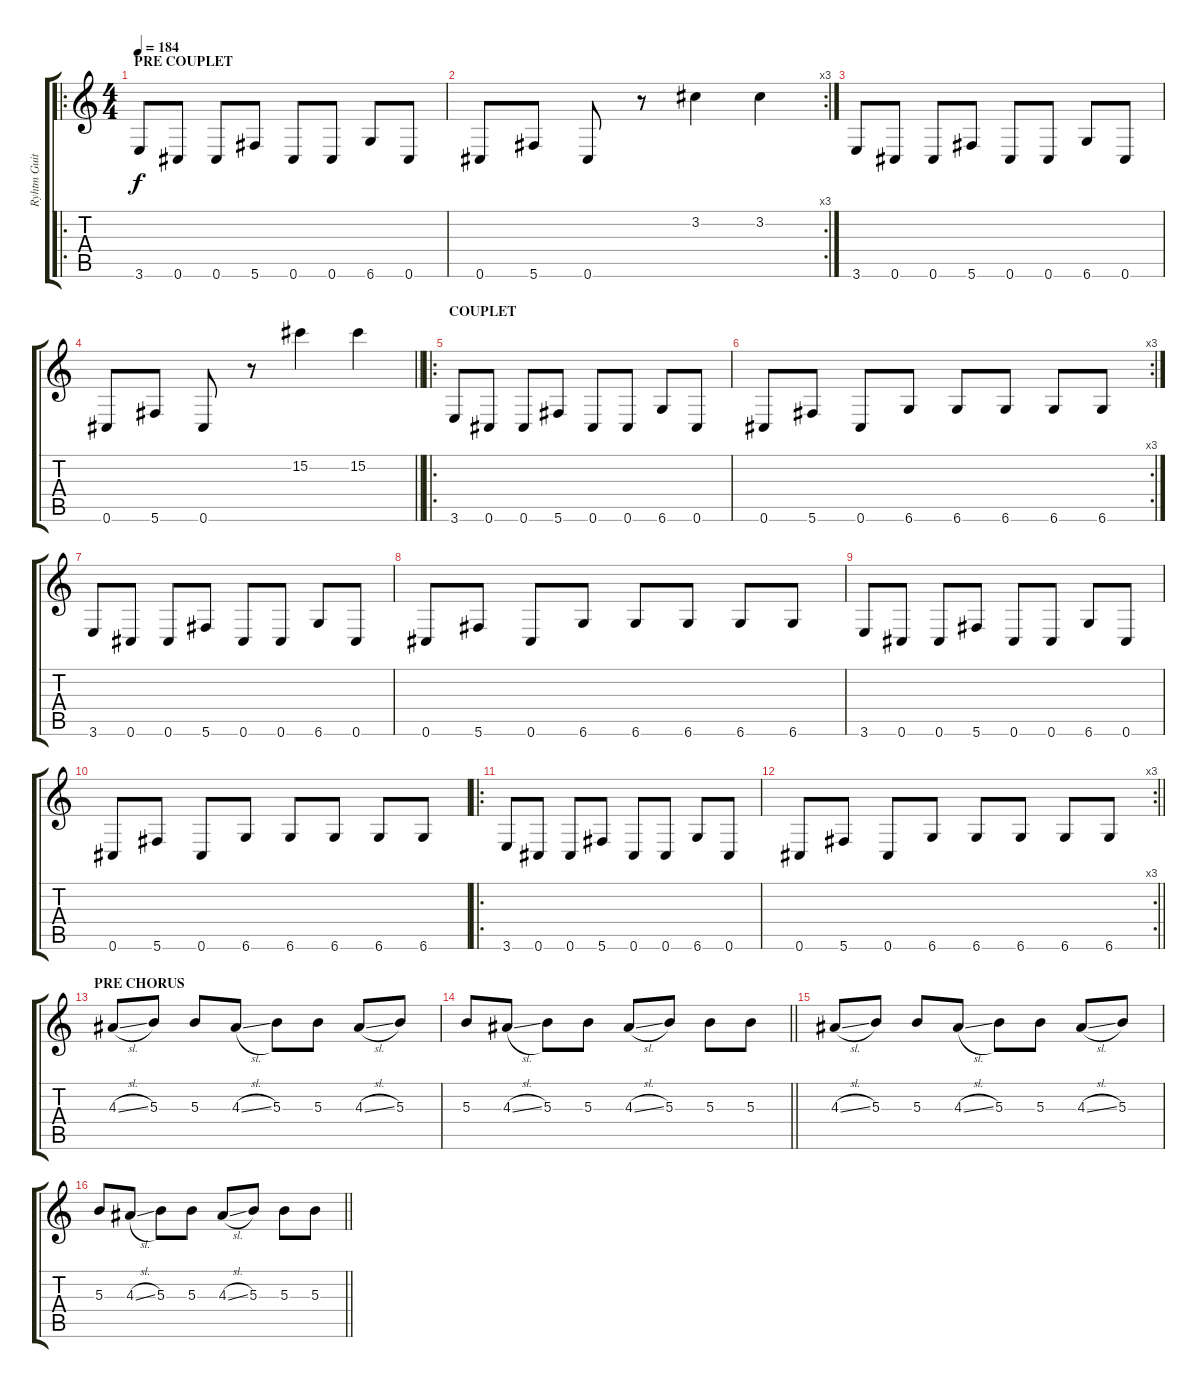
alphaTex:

\track ("Ryhtm Guitar" "Ryhtm Guit") {instrument distortionguitar}
\staff {score tabs}
\tuning (Eb4 Bb3 Gb3 Db3 Ab2 Db2) {hide}
\ro
\ts (4 4)
\section ("" "PRE COUPLET")
\tempo 184
\clef g2
\ks c
3.6.8{dy f volume 16} 0.6.8 0.6.8 5.6.8 0.6.8 0.6.8 6.6.8 0.6.8 |
\rc 3
0.6.8 5.6.8 0.6.8 r.8 3.2.4 3.2.4 |
3.6.8{volume 16} 0.6.8 0.6.8 5.6.8 0.6.8 0.6.8 6.6.8 0.6.8 |
\barLineRight lightlight
0.6.8 5.6.8 0.6.8 r.8 15.2.4 15.2.4 |
\ro
\section ("" "COUPLET")
3.6.8{volume 16} 0.6.8 0.6.8 5.6.8 0.6.8 0.6.8 6.6.8 0.6.8 |
\rc 3
0.6.8 5.6.8 0.6.8 6.6.8 6.6.8 6.6.8 6.6.8 6.6.8 |
3.6.8{volume 16} 0.6.8 0.6.8 5.6.8 0.6.8 0.6.8 6.6.8 0.6.8 |
0.6.8 5.6.8 0.6.8 6.6.8 6.6.8 6.6.8 6.6.8 6.6.8 |
3.6.8{volume 16} 0.6.8 0.6.8 5.6.8 0.6.8 0.6.8 6.6.8 0.6.8 |
0.6.8 5.6.8 0.6.8 6.6.8 6.6.8 6.6.8 6.6.8 6.6.8 |
\ro
3.6.8{volume 16} 0.6.8 0.6.8 5.6.8 0.6.8 0.6.8 6.6.8 0.6.8 |
\rc 3
\barLineRight lightlight
0.6.8 5.6.8 0.6.8 6.6.8 6.6.8 6.6.8 6.6.8 6.6.8 |
\section ("" "PRE CHORUS")
4.3{sl}.8 5.3.8 5.3.8 4.3{sl}.8 5.3.8 5.3.8 4.3{sl}.8 5.3.8 |
\barLineRight lightlight
5.3.8 4.3{sl}.8 5.3.8 5.3.8 4.3{sl}.8 5.3.8 5.3.8 5.3.8 |
4.3{sl}.8 5.3.8 5.3.8 4.3{sl}.8 5.3.8 5.3.8 4.3{sl}.8 5.3.8 |
\barLineRight lightlight
5.3.8 4.3{sl}.8 5.3.8 5.3.8 4.3{sl}.8 5.3.8 5.3.8 5.3.8
